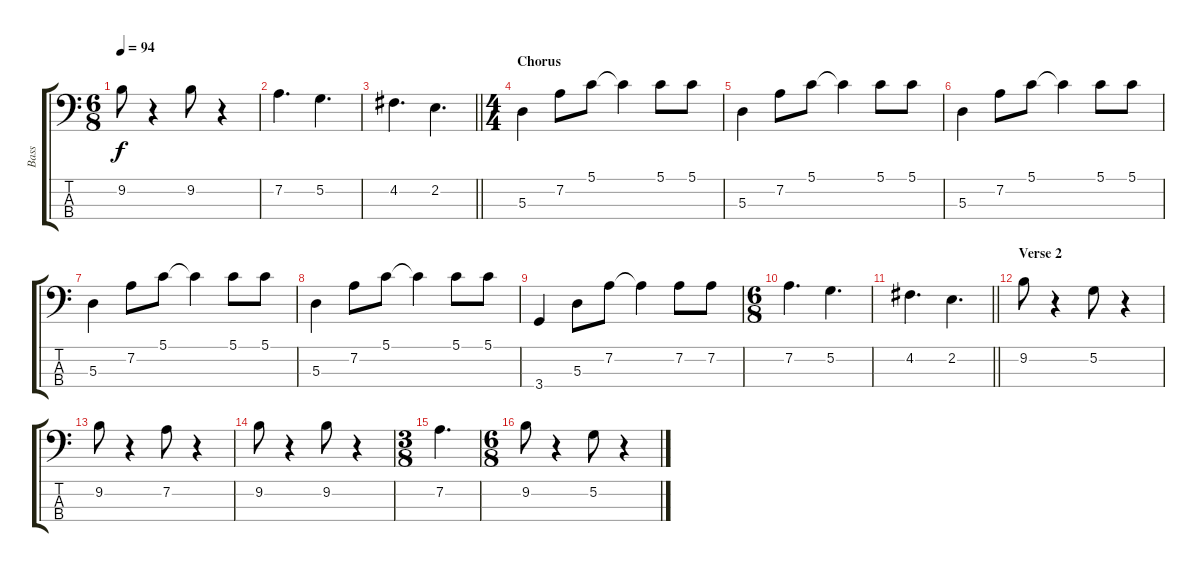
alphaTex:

\track ("Bass" "Bass") {instrument electricbassfinger}
\staff {score tabs}
\tuning (G2 D2 A1 E1) {hide}
\ts (6 8)
\tempo 94
\clef f4
\ks c
9.2.8{dy f} r.4 9.2.8 r.4 |
7.2.4{d} 5.2.4{d} |
\barLineRight lightlight
4.2.4{d} 2.2.4{d} |
\ts (4 4)
\section ("" "Chorus")
5.3.4 7.2.8 5.1.8 5.1{t}.4 5.1.8 5.1.8 |
5.3.4 7.2.8 5.1.8 5.1{t}.4 5.1.8 5.1.8 |
5.3.4 7.2.8 5.1.8 5.1{t}.4 5.1.8 5.1.8 |
5.3.4 7.2.8 5.1.8 5.1{t}.4 5.1.8 5.1.8 |
5.3.4 7.2.8 5.1.8 5.1{t}.4 5.1.8 5.1.8 |
3.4.4 5.3.8 7.2.8 7.2{t}.4 7.2.8 7.2.8 |
\ts (6 8)
7.2.4{d} 5.2.4{d} |
\barLineRight lightlight
4.2.4{d} 2.2.4{d} |
\section ("" "Verse 2")
9.2.8 r.4 5.2.8 r.4 |
9.2.8 r.4 7.2.8 r.4 |
9.2.8 r.4 9.2.8 r.4 |
\ts (3 8)
7.2.4{d} |
\ts (6 8)
9.2.8 r.4 5.2.8 r.4
